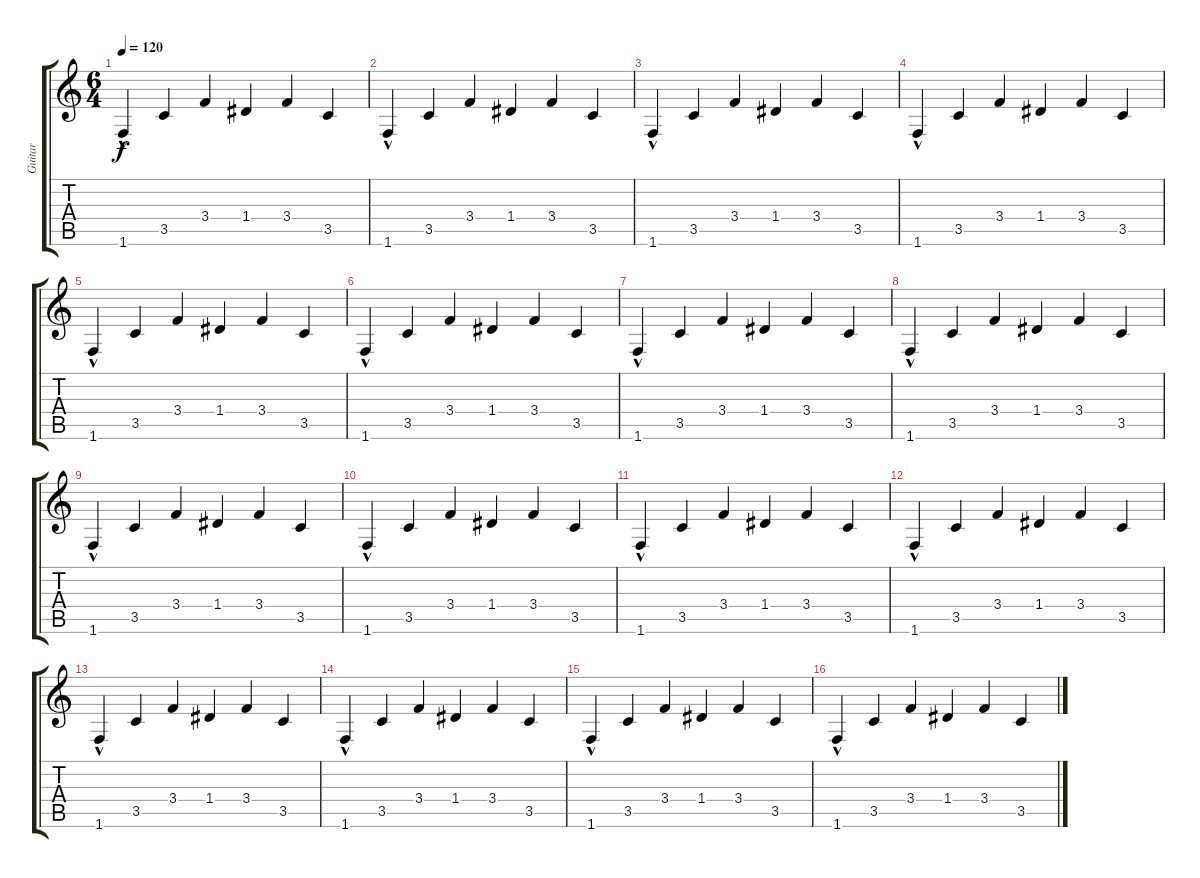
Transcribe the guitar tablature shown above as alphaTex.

\track ("Guitar" "Guitar") {instrument acousticguitarnylon}
\staff {score tabs}
\tuning (E4 B3 G3 D3 A2 E2) {hide}
\ts (6 4)
\tempo 120
\clef g2
\ks c
1.6{hac}.4{dy f instrument acousticguitarnylon} 3.5.4 3.4.4 1.4.4 3.4.4 3.5.4 |
1.6{hac}.4 3.5.4 3.4.4 1.4.4 3.4.4 3.5.4 |
1.6{hac}.4 3.5.4 3.4.4 1.4.4 3.4.4 3.5.4 |
1.6{hac}.4 3.5.4 3.4.4 1.4.4 3.4.4 3.5.4 |
1.6{hac}.4 3.5.4 3.4.4 1.4.4 3.4.4 3.5.4 |
1.6{hac}.4 3.5.4 3.4.4 1.4.4 3.4.4 3.5.4 |
1.6{hac}.4 3.5.4 3.4.4 1.4.4 3.4.4 3.5.4 |
1.6{hac}.4 3.5.4 3.4.4 1.4.4 3.4.4 3.5.4 |
1.6{hac}.4 3.5.4 3.4.4 1.4.4 3.4.4 3.5.4 |
1.6{hac}.4 3.5.4 3.4.4 1.4.4 3.4.4 3.5.4 |
1.6{hac}.4 3.5.4 3.4.4 1.4.4 3.4.4 3.5.4 |
1.6{hac}.4 3.5.4 3.4.4 1.4.4 3.4.4 3.5.4 |
1.6{hac}.4 3.5.4 3.4.4 1.4.4 3.4.4 3.5.4 |
1.6{hac}.4 3.5.4 3.4.4 1.4.4 3.4.4 3.5.4 |
1.6{hac}.4 3.5.4 3.4.4 1.4.4 3.4.4 3.5.4 |
1.6{hac}.4 3.5.4 3.4.4 1.4.4 3.4.4 3.5.4
